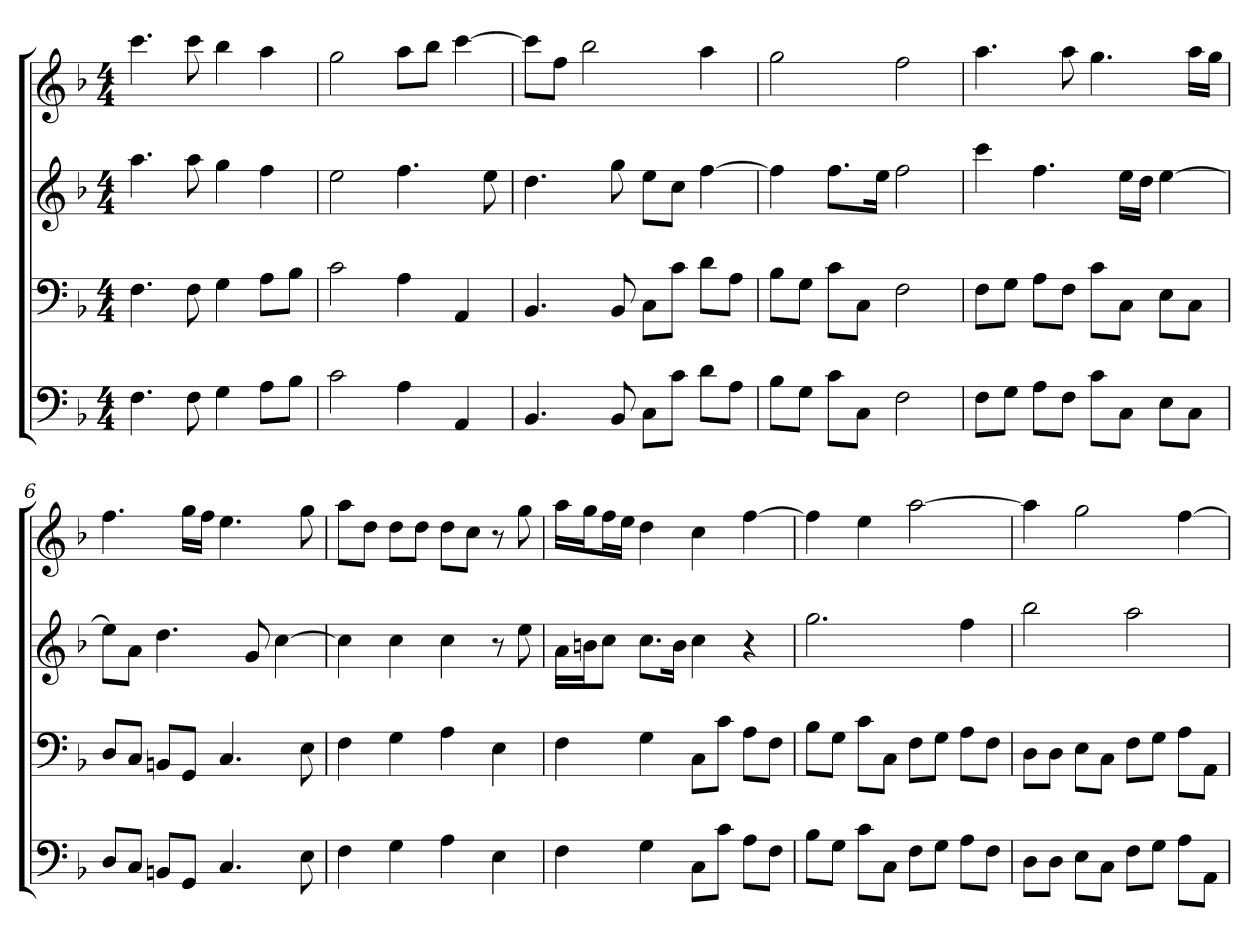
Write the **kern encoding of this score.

**kern	**kern	**kern	**kern
*part4	*part3	*part2	*part1
*staff4	*staff3	*staff2	*staff1
*k[b-]	*k[b-]	*k[b-]	*k[b-]
*F:	*F:	*F:	*F:
*M4/4	*M4/4	*M4/4	*M4/4
=1	=1	=1	=1
4.F	4.F	4.aa	4.ccc
8F	8F	8aa	8ccc
4G	4G	4gg	4bb-
8AL	8AL	4ff	4aa
8B-J	8B-J	.	.
=2	=2	=2	=2
2c	2c	2ee	2gg
4A	4A	4.ff	8aaL
.	.	.	8bb-J
4AA	4AA	.	[4ccc
.	.	8ee	.
=3	=3	=3	=3
4.BB-	4.BB-	4.dd	8cccL]
.	.	.	8ffJ
.	.	.	2bb-
8BB-	8BB-	8gg	.
8CL	8CL	8eeL	.
8cJ	8cJ	8ccJ	.
8dL	8dL	[4ff	4aa
8AJ	8AJ	.	.
=4	=4	=4	=4
8B-L	8B-L	4ff]	2gg
8GJ	8GJ	.	.
8cL	8cL	8.ffL	.
8CJ	8CJ	.	.
.	.	16eeJk	.
2F	2F	2ff	2ff
=5	=5	=5	=5
8FL	8FL	4ccc	4.aa
8GJ	8GJ	.	.
8AL	8AL	4.ff	.
8FJ	8FJ	.	8aa
8cL	8cL	.	4.gg
8CJ	8CJ	16eeLL	.
.	.	16ddJJ	.
8EL	8EL	[4ee	.
8CJ	8CJ	.	16aaLL
.	.	.	16ggJJ
=6	=6	=6	=6
8DL	8DL	8eeL]	4.ff
8CJ	8CJ	8aJ	.
8BBnL	8BBnL	4.dd	.
8GGJ	8GGJ	.	16ggLL
.	.	.	16ffJJ
4.C	4.C	.	4.ee
.	.	8g	.
.	.	[4cc	.
8E	8E	.	8gg
=7	=7	=7	=7
4F	4F	4cc]	8aaL
.	.	.	8ddJ
4G	4G	4cc	8ddL
.	.	.	8ddJ
4A	4A	4cc	8ddL
.	.	.	8ccJ
4E	4E	8r	8r
.	.	8ee	8gg
=8	=8	=8	=8
4F	4F	16aLL	16aaLL
.	.	16bnJ	16ggJ
.	.	8ccJ	16ffL
.	.	.	16eeJJ
4G	4G	8.ccL	4dd
.	.	16bJk	.
8CL	8CL	4cc	4cc
8cJ	8cJ	.	.
8AL	8AL	4r	[4ff
8FJ	8FJ	.	.
=9	=9	=9	=9
8B-L	8B-L	2.gg	4ff]
8GJ	8GJ	.	.
8cL	8cL	.	4ee
8CJ	8CJ	.	.
8FL	8FL	.	[2aa
8GJ	8GJ	.	.
8AL	8AL	4ff	.
8FJ	8FJ	.	.
=10	=10	=10	=10
8DL	8DL	2bb-	4aa]
8DJ	8DJ	.	.
8EL	8EL	.	2gg
8CJ	8CJ	.	.
8FL	8FL	2aa	.
8GJ	8GJ	.	.
8AL	8AL	.	[4ff
8AAJ	8AAJ	.	.
=	=	=	=
*-	*-	*-	*-
